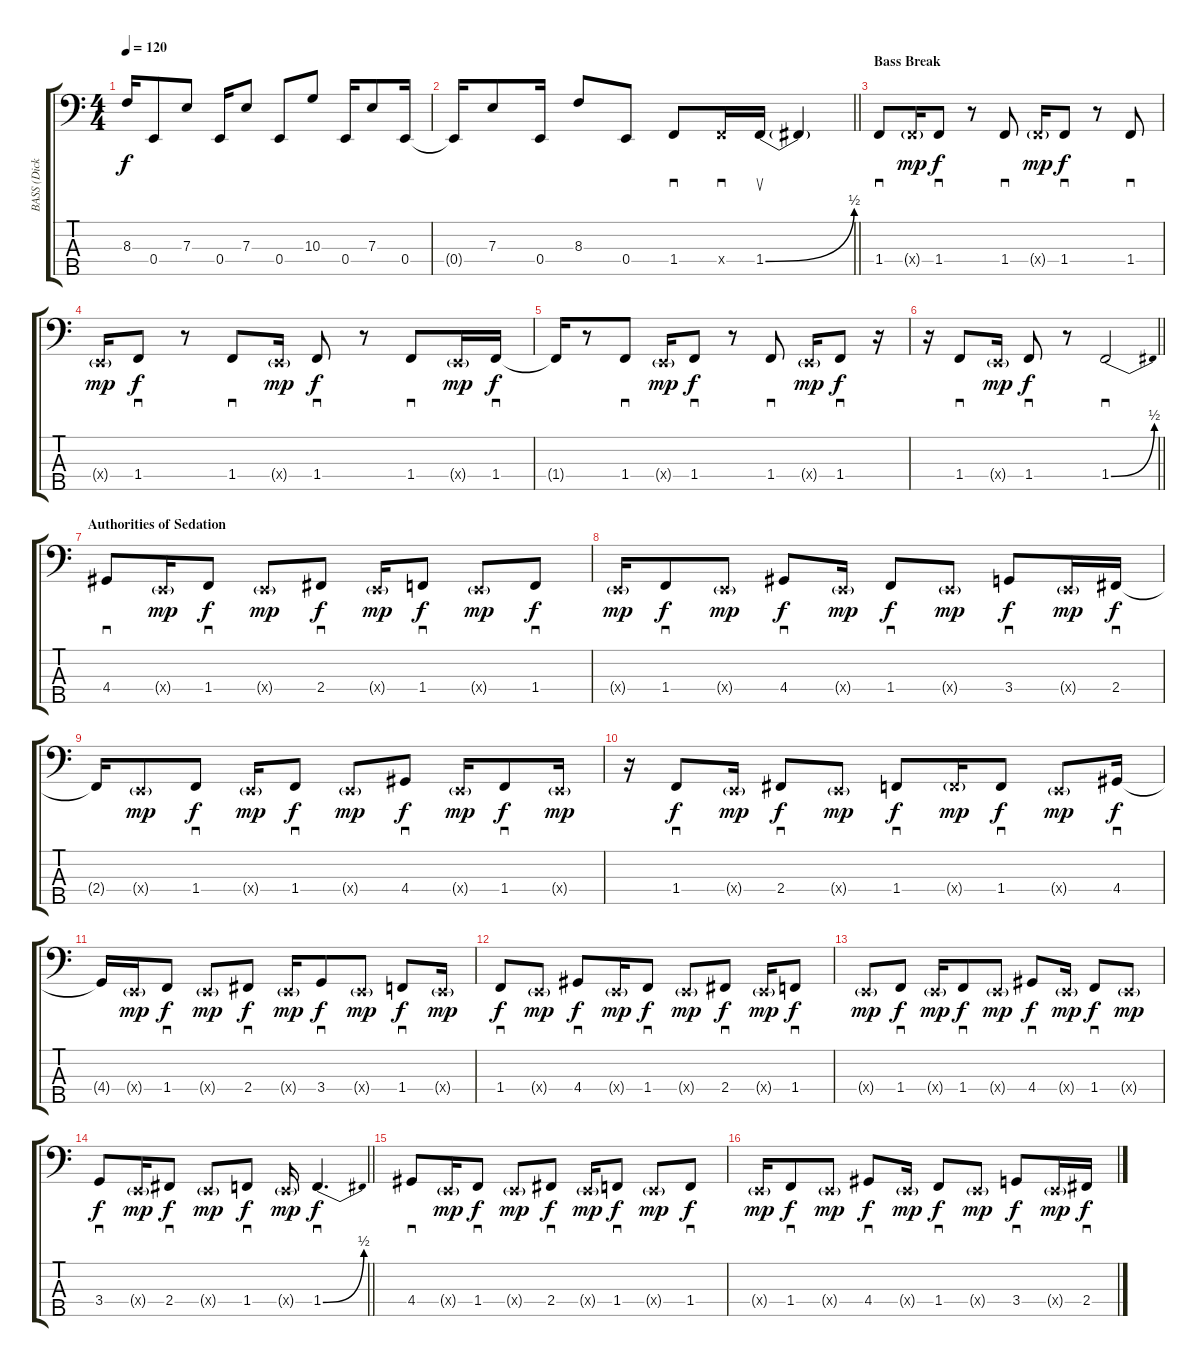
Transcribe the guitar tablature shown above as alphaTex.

\track ("BASS (Dick Lovgren)" "BASS (Dick") {instrument slapbass1}
\staff {score tabs}
\tuning (G2 D2 A1 E1 B0) {hide}
\ts (4 4)
\tempo 120
\clef f4
\ks c
8.3{t}.16{dy f} 0.4.8 7.3.8 0.4.16 7.3.8 0.4.8 10.3.8 0.4.16 7.3.8 0.4.16 |
\barLineRight lightlight
0.4{t}.16 7.3.8 0.4.16 8.3.8 0.4.8 1.4.8{sd} 1.4{x}.16{sd} 1.4{be (bend 0 0 60 2)}.16{su} 1.4{t}.4 |
\section ("" "Bass Break")
1.4.8{sd} 1.4{g x}.16{dy mp} 1.4.8{sd dy f} r.8 1.4.8{sd} 1.4{g x}.16{dy mp} 1.4.8{sd dy f} r.8 1.4.8{sd} |
0.4{g x}.16{dy mp} 1.4.8{sd dy f} r.8 1.4.8{sd} 0.4{g x}.16{dy mp} 1.4.8{sd dy f} r.8 1.4.8{sd} 0.4{g x}.16{dy mp} 1.4.16{sd dy f} |
1.4{t}.16 r.8 1.4.8{sd} 0.4{g x}.16{dy mp} 1.4.8{sd dy f} r.8 1.4.8{sd} 0.4{g x}.16{dy mp} 1.4.8{sd dy f} r.16 |
\barLineRight lightlight
r.16 1.4.8{sd} 0.4{g x}.16{dy mp} 1.4.8{sd dy f} r.8 1.4{be (bend 0 0 60 2)}.2{sd} |
\section ("" "Authorities of Sedation")
4.4.8{sd} 0.4{g x}.16{dy mp} 1.4.8{sd dy f} 0.4{g x}.8{dy mp} 2.4.8{sd dy f} 0.4{g x}.16{dy mp} 1.4.8{sd dy f} 0.4{g x}.8{dy mp} 1.4.8{sd dy f} |
0.4{g x}.16{dy mp} 1.4.8{sd dy f} 0.4{g x}.8{dy mp} 4.4.8{sd dy f} 0.4{g x}.16{dy mp} 1.4.8{sd dy f} 0.4{g x}.8{dy mp} 3.4.8{sd dy f} 0.4{g x}.16{dy mp} 2.4.16{sd dy f} |
2.4{t}.16 0.4{g x}.8{dy mp} 1.4.8{sd dy f} 0.4{g x}.16{dy mp} 1.4.8{sd dy f} 0.4{g x}.8{dy mp} 4.4.8{sd dy f} 0.4{g x}.16{dy mp} 1.4.8{sd dy f} 0.4{g x}.16{dy mp} |
r.16 1.4.8{sd dy f} 0.4{g x}.16{dy mp} 2.4.8{sd dy f} 0.4{g x}.8{dy mp} 1.4.8{sd dy f} 1.4{g x}.16{dy mp} 1.4.8{sd dy f} 0.4{g x}.8{dy mp} 4.4.16{sd dy f} |
4.4{t}.16 0.4{g x}.16{dy mp} 1.4.8{sd dy f} 0.4{g x}.8{dy mp} 2.4.8{sd dy f} 0.4{g x}.16{dy mp} 3.4.8{sd dy f} 0.4{g x}.8{dy mp} 1.4.8{sd dy f} 0.4{g x}.16{dy mp} |
1.4.8{sd dy f} 0.4{g x}.8{dy mp} 4.4.8{sd dy f} 0.4{g x}.16{dy mp} 1.4.8{sd dy f} 0.4{g x}.8{dy mp} 2.4.8{sd dy f} 0.4{g x}.16{dy mp} 1.4.8{sd dy f} |
0.4{g x}.8{dy mp} 1.4.8{sd dy f} 0.4{g x}.16{dy mp} 1.4.8{sd dy f} 0.4{g x}.8{dy mp} 4.4.8{sd dy f} 0.4{g x}.16{dy mp} 1.4.8{sd dy f} 0.4{g x}.8{dy mp} |
\barLineRight lightlight
3.4.8{sd dy f} 0.4{g x}.16{dy mp} 2.4.8{sd dy f} 0.4{g x}.8{dy mp} 1.4.8{sd dy f} 0.4{g x}.16{dy mp} 1.4{be (bend 0 0 60 2)}.4{d sd dy f} |
4.4.8{sd} 0.4{g x}.16{dy mp} 1.4.8{sd dy f} 0.4{g x}.8{dy mp} 2.4.8{sd dy f} 0.4{g x}.16{dy mp} 1.4.8{sd dy f} 0.4{g x}.8{dy mp} 1.4.8{sd dy f} |
0.4{g x}.16{dy mp} 1.4.8{sd dy f} 0.4{g x}.8{dy mp} 4.4.8{sd dy f} 0.4{g x}.16{dy mp} 1.4.8{sd dy f} 0.4{g x}.8{dy mp} 3.4.8{sd dy f} 0.4{g x}.16{dy mp} 2.4.16{sd dy f}
